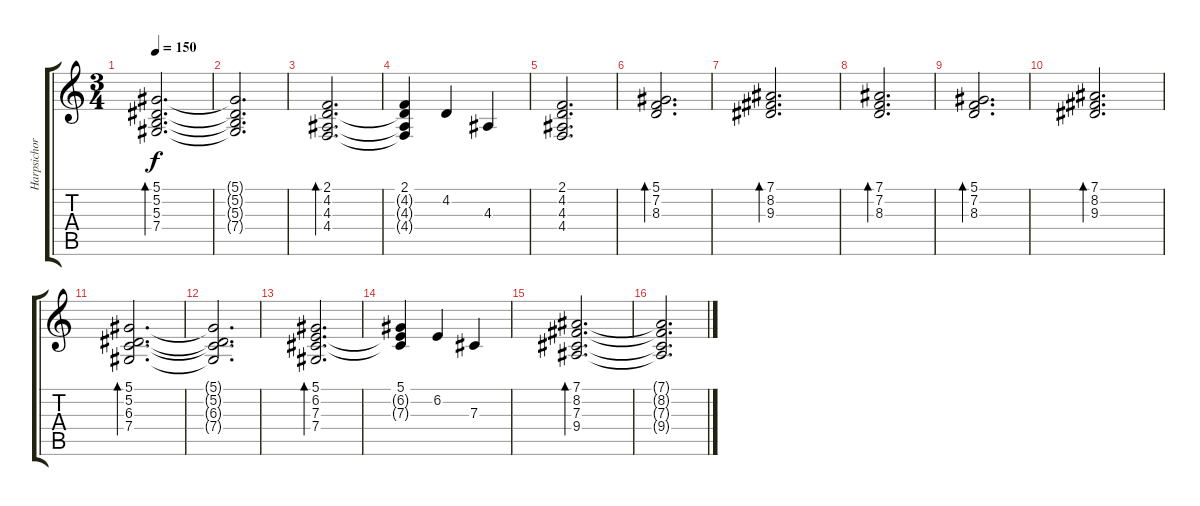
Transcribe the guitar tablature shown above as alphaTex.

\track ("Harpsichord" "Harpsichor") {instrument harpsichord}
\staff {score tabs}
\tuning (Eb4 Bb3 Gb3 Db3 Ab2 Eb2) {hide}
\ts (3 4)
\tempo 150
\clef g2
\ks c
(5.1 5.2 5.3 7.4).2{d bd 480 dy f} |
(5.1{t} 5.2{t} 5.3{t} 7.4{t}).2{d} |
\section ("" "")
(2.1 4.2 4.3 4.4).2{d bd 480} |
(2.1 4.2{t} 4.3{t} 4.4{t}).4 4.2.4 4.3.4 |
(2.1 4.2 4.3 4.4).2{d} |
(5.1 7.2 8.3).2{d bd 480} |
(7.1 8.2 9.3).2{d bd 480} |
(7.1 7.2 8.3).2{d bd 480} |
(5.1 7.2 8.3).2{d bd 480} |
(7.1 8.2 9.3).2{d bd 480} |
\section ("" "")
(5.1 5.2 6.3 7.4).2{d bd 480} |
(5.1{t} 5.2{t} 6.3{t} 7.4{t}).2{d} |
(5.1 6.2 7.3 7.4).2{d bd 480} |
(5.1 6.2{t} 7.3{t}).4 6.2.4 7.3.4 |
(7.1 8.2 7.3 9.4).2{d bd 480} |
(7.1{t} 8.2{t} 7.3{t} 9.4{t}).2{d}
